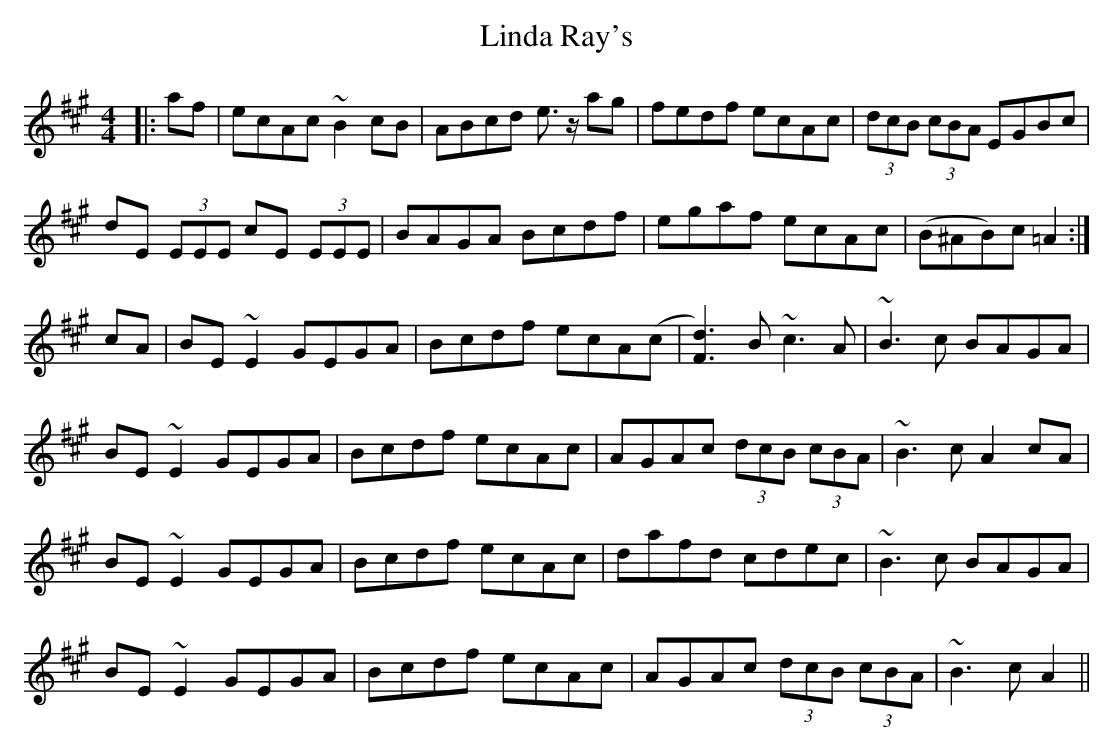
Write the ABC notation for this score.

X:1
T: Linda Ray's
M: 4/4
L: 1/8
K: Amaj
|:af|ecAc ~B2cB|ABcd e>z ag|fedf ecAc|(3dcB (3cBA EGBc|
dE (3EEE cE (3EEE|BAGA Bcdf|egaf ecAc|(B^AB)c =A2:|
cA|BE~E2 GEGA|Bcdf ecA(c|[F3d3]) B ~c3A|~B3c BAGA|
BE~E2 GEGA|Bcdf ecAc|AGAc (3dcB (3cBA|~B3c A2 cA|
BE~E2 GEGA|Bcdf ecAc|dafd cdec|~B3c BAGA|
BE~E2 GEGA|Bcdf ecAc|AGAc (3dcB (3cBA|~B3c A2||
